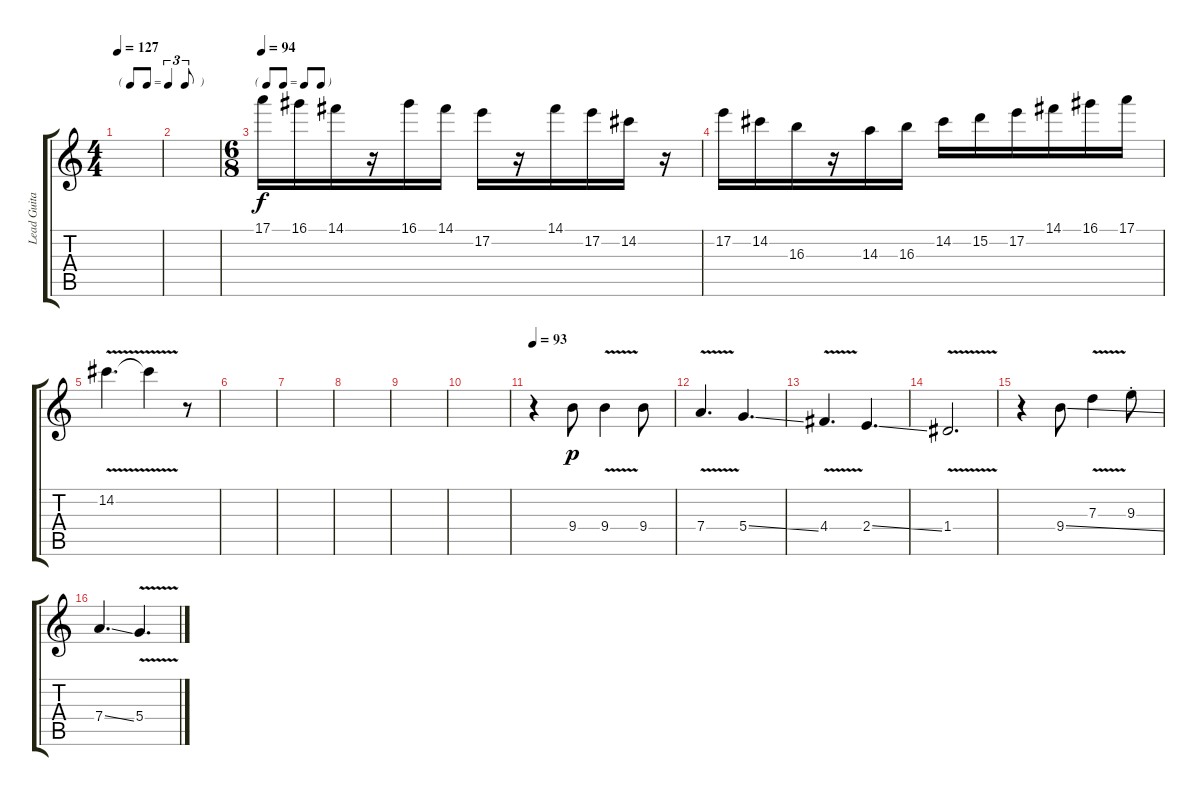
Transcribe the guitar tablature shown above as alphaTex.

\track ("Lead Guitar 3 [Peter Lindgren + Mikael A" "Lead Guita") {instrument distortionguitar}
\staff {score tabs}
\tuning (E4 B3 G3 D3 A2 E2) {hide}
\ts (4 4)
\tf triplet8th
\tempo 127
\clef g2
\ks c
|
|
\ts (6 8)
\tf none
\tempo 94
17.1.16 16.1.16 14.1.16 r.16 16.1.16 14.1.16 17.2.16 r.16 14.1.16 17.2.16 14.2.16 r.16 |
17.2.16 14.2.16 16.3.16 r.16 14.3.16 16.3.16 14.2.16 15.2.16 17.2.16 14.1.16 16.1.16 17.1.16 |
14.2{v}.4{d} 14.2{v t}.4 r.8 |
|
|
|
|
|
\tempo 93
r.4 9.4.8{dy p} 9.4{v}.4 9.4.8 |
7.4{v}.4{d} 5.4{ss}.4{d} |
4.4{v}.4{d} 2.4{ss}.4{d} |
1.4{v}.2{d} |
r.4 9.4{ss}.8 7.3{v}.4 9.3{st}.8 |
7.4{ss}.4{d} 5.4{v}.4{d}
